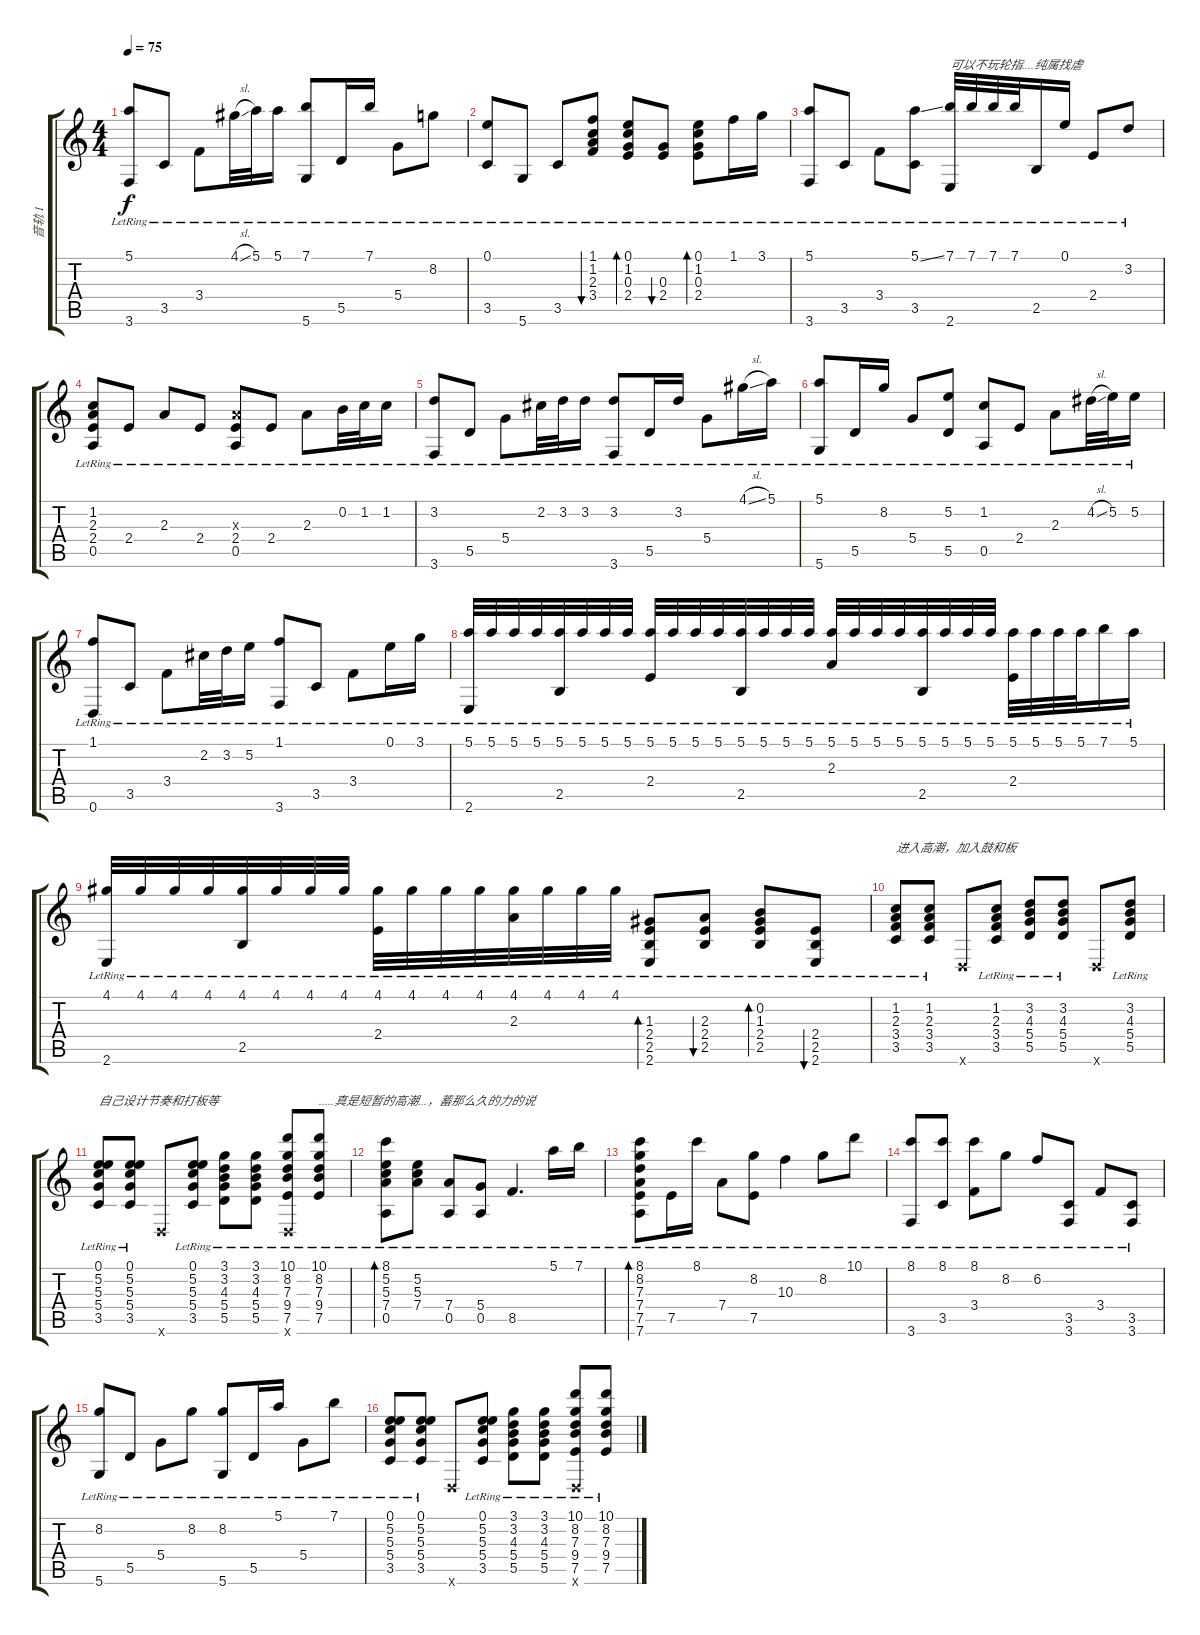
\track ("音轨 1" "音轨 1") {instrument acousticguitarsteel}
\staff {score tabs}
\tuning (E4 B3 G3 D3 A2 D2) {hide}
\ts (4 4)
\tempo 75
\clef g2
\ks c
(5.1{lr} 3.6{lr}).8{dy f} 3.5{lr}.8 3.4{lr}.8 4.1{sl lr}.32 5.1{lr}.32 5.1{lr}.16 (7.1{lr} 5.6{lr}).8 5.5{lr}.16 7.1{lr}.16 5.4{lr}.8 8.2{lr}.8 |
(0.1{lr} 3.5{lr}).8 5.6{lr}.8 3.5{lr}.8 (1.1{lr} 1.2{lr} 2.3{lr} 3.4{lr}).8{bu 60} (0.1{lr} 1.2{lr} 0.3{lr} 2.4{lr}).8{bd 60} (0.3{lr} 2.4{lr}).8{bu 60} (0.1{lr} 1.2{lr} 0.3{lr} 2.4{lr}).8{bd 60} 1.1{lr}.16 3.1{lr}.16 |
(5.1{lr} 3.6{lr}).8 3.5{lr}.8 3.4{lr}.8 (5.1{ss lr} 3.5{lr}).8 (7.1{lr} 2.6{lr}).32{txt "可以不玩轮指....纯属找虐"} 7.1{lr}.32 7.1{lr}.32 7.1{lr}.32 2.5{lr}.16 0.1{lr}.16 2.4{lr}.8 3.2{lr}.8 |
(1.2{lr} 2.3{lr} 2.4{lr} 0.5{lr}).8 2.4{lr}.8 2.3{lr}.8 2.4{lr}.8 (2.3{x} 2.4{lr} 0.5{lr}).8 2.4{lr}.8 2.3{lr}.8 0.2{lr}.32 1.2{lr}.32 1.2{lr}.16 |
(3.2{lr} 3.6{lr}).8 5.5{lr}.8 5.4{lr}.8 2.2{lr}.32 3.2{lr}.32 3.2{lr}.16 (3.2{lr} 3.6{lr}).8 5.5{lr}.16 3.2{lr}.16 5.4{lr}.8 4.1{sl lr}.16 5.1{lr}.16 |
(5.1{lr} 5.6{lr}).8 5.5{lr}.16 8.2{lr}.16 5.4{lr}.8 (5.2{lr} 5.5{lr}).8 (1.2{lr} 0.5{lr}).8 2.4{lr}.8 2.3{lr}.8 4.2{sl lr}.32 5.2{lr}.32 5.2{lr}.16 |
(1.1{lr} 0.6{lr}).8 3.5{lr}.8 3.4{lr}.8 2.2{lr}.32 3.2{lr}.32 5.2{lr}.16 (1.1{lr} 3.6{lr}).8 3.5{lr}.8 3.4{lr}.8 0.1{lr}.16 3.1{lr}.16 |
(5.1{lr} 2.6{lr}).32 5.1{lr}.32 5.1{lr}.32 5.1{lr}.32 (5.1{lr} 2.5{lr}).32 5.1{lr}.32 5.1{lr}.32 5.1{lr}.32 (5.1{lr} 2.4{lr}).32 5.1{lr}.32 5.1{lr}.32 5.1{lr}.32 (5.1{lr} 2.5{lr}).32 5.1{lr}.32 5.1{lr}.32 5.1{lr}.32 (5.1{lr} 2.3{lr}).32 5.1{lr}.32 5.1{lr}.32 5.1{lr}.32 (5.1{lr} 2.5{lr}).32 5.1{lr}.32 5.1{lr}.32 5.1{lr}.32 (5.1 2.4{lr}).32 5.1{lr}.32 5.1{lr}.32 5.1{lr}.32 7.1{lr}.16 5.1{lr}.16 |
(4.1{lr} 2.6{lr}).32 4.1{lr}.32 4.1{lr}.32 4.1{lr}.32 (4.1{lr} 2.5{lr}).32 4.1{lr}.32 4.1{lr}.32 4.1{lr}.32 (4.1{lr} 2.4{lr}).32 4.1{lr}.32 4.1{lr}.32 4.1{lr}.32 (4.1{lr} 2.3{lr}).32 4.1{lr}.32 4.1{lr}.32 4.1{lr}.32 (1.3{lr} 2.4{lr} 2.5{lr} 2.6{lr}).8{bd 30} (2.3{lr} 2.4{lr} 2.5{lr}).8{bu 30} (0.2{lr} 1.3{lr} 2.4{lr} 2.5{lr}).8{bd 30} (2.4{lr} 2.5{lr} 2.6{lr}).8{bu 30} |
(1.2{lr} 2.3{lr} 3.4{lr} 3.5{lr}).8{txt "进入高潮，加入鼓和板"} (1.2{lr} 2.3{lr} 3.4{lr} 3.5{lr}).8 0.6{x}.8 (1.2{lr} 2.3{lr} 3.4{lr} 3.5{lr}).8 (3.2{lr} 4.3{lr} 5.4{lr} 5.5{lr}).8 (3.2{lr} 4.3{lr} 5.4{lr} 5.5{lr}).8 0.6{x}.8 (3.2{lr} 4.3{lr} 5.4{lr} 5.5{lr}).8 |
(0.1{lr} 5.2{lr} 5.3{lr} 5.4{lr} 3.5{lr}).8{txt "自己设计节奏和打板等"} (0.1{lr} 5.2{lr} 5.3{lr} 5.4{lr} 3.5{lr}).8 0.6{x}.8 (0.1{lr} 5.2{lr} 5.3{lr} 5.4{lr} 3.5{lr}).8 (3.1{lr} 3.2{lr} 4.3{lr} 5.4{lr} 5.5{lr}).8 (3.1{lr} 3.2{lr} 4.3{lr} 5.4{lr} 5.5{lr}).8 (10.1{lr} 8.2{lr} 7.3{lr} 9.4{lr} 7.5{lr} 0.6{x}).8 (10.1{lr} 8.2{lr} 7.3{lr} 9.4{lr} 7.5{lr}).8{txt ".....真是短暂的高潮...，蓄那么久的力的说"} |
(8.1{lr} 5.2{lr} 5.3{lr} 7.4{lr} 0.5{lr}).8{bd 480} (5.2{lr} 5.3 7.4).8 (7.4{lr} 0.5).8 (5.4{lr} 0.5).8 8.5{lr}.4{d} 5.1{lr}.16 7.1{lr}.16 |
(8.1{lr} 8.2 7.3 7.4 7.5 7.6{lr}).8{bd 480} 7.5{lr}.16 8.1{lr}.16 7.4{lr}.8 (8.2{lr} 7.5).8 10.3{lr}.4 8.2{lr}.8 10.1{lr}.8 |
(8.1{lr} 3.6{lr}).8 (8.1{lr} 3.5{lr}).8 (8.1{lr} 3.4{lr}).8 8.2{lr}.8 6.2{lr}.8 (3.5{lr} 3.6{lr}).8 3.4{lr}.8 (3.5{lr} 3.6{lr}).8 |
(8.2{lr} 5.6{lr}).8 5.5{lr}.8 5.4{lr}.8 8.2{lr}.8 (8.2{lr} 5.6{lr}).8 5.5{lr}.16 5.1{lr}.16 5.4{lr}.8 7.1{lr}.8 |
(0.1{lr} 5.2{lr} 5.3{lr} 5.4{lr} 3.5{lr}).8 (0.1{lr} 5.2{lr} 5.3{lr} 5.4{lr} 3.5{lr}).8 0.6{x}.8 (0.1{lr} 5.2{lr} 5.3{lr} 5.4{lr} 3.5{lr}).8 (3.1{lr} 3.2{lr} 4.3{lr} 5.4{lr} 5.5{lr}).8 (3.1{lr} 3.2{lr} 4.3{lr} 5.4{lr} 5.5{lr}).8 (10.1{lr} 8.2{lr} 7.3{lr} 9.4{lr} 7.5{lr} 0.6{x}).8 (10.1{lr} 8.2{lr} 7.3{lr} 9.4{lr} 7.5{lr}).8
